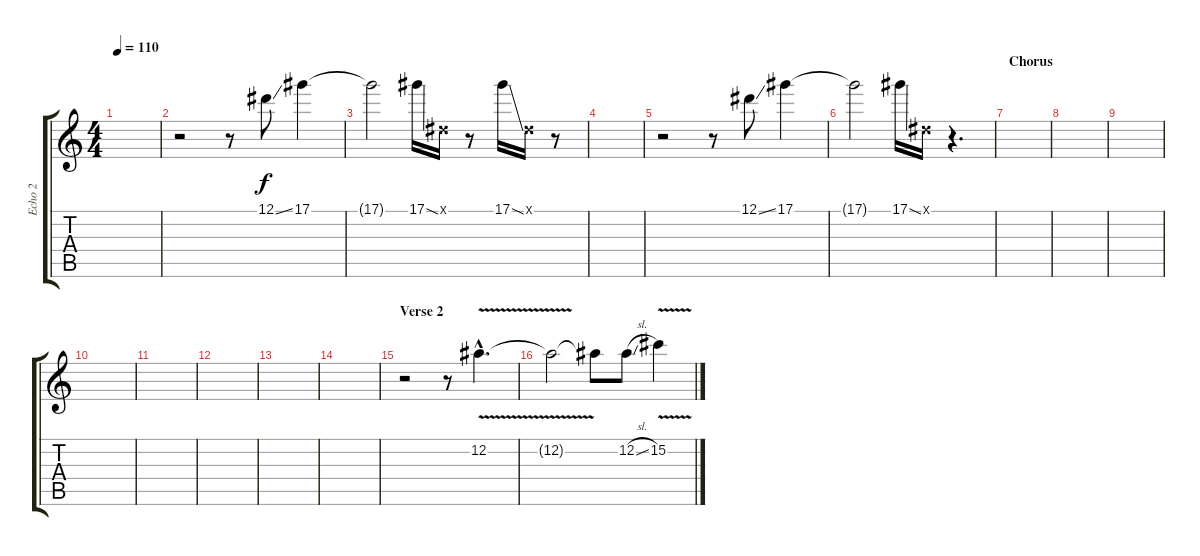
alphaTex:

\track ("Echo 2" "Echo 2") {instrument distortionguitar}
\staff {score tabs}
\tuning (Eb4 Bb3 Gb3 Db3 Ab2 Eb2) {hide}
\ts (4 4)
\tempo 110
\clef g2
\ks c
|
r.2{volume 9} r.8 12.1{ss}.8 17.1.4 |
17.1{t}.2 17.1{ss}.16 0.1{x}.16 r.8 17.1{ss}.16{volume 6} 0.1{x}.16 r.8 |
|
r.2{volume 9} r.8 12.1{ss}.8 17.1.4 |
17.1{t}.2 17.1{ss}.16 0.1{x}.16 r.4{d} |
\section ("" "Chorus")
|
|
|
|
|
|
|
|
\section ("" "Verse 2")
r.2 r.8 12.2{v hac}.4{d volume 0} |
12.2{t}.2 12.2{t}.8 12.2{sl}.8{volume 9} 15.2{v}.4{volume 0}
